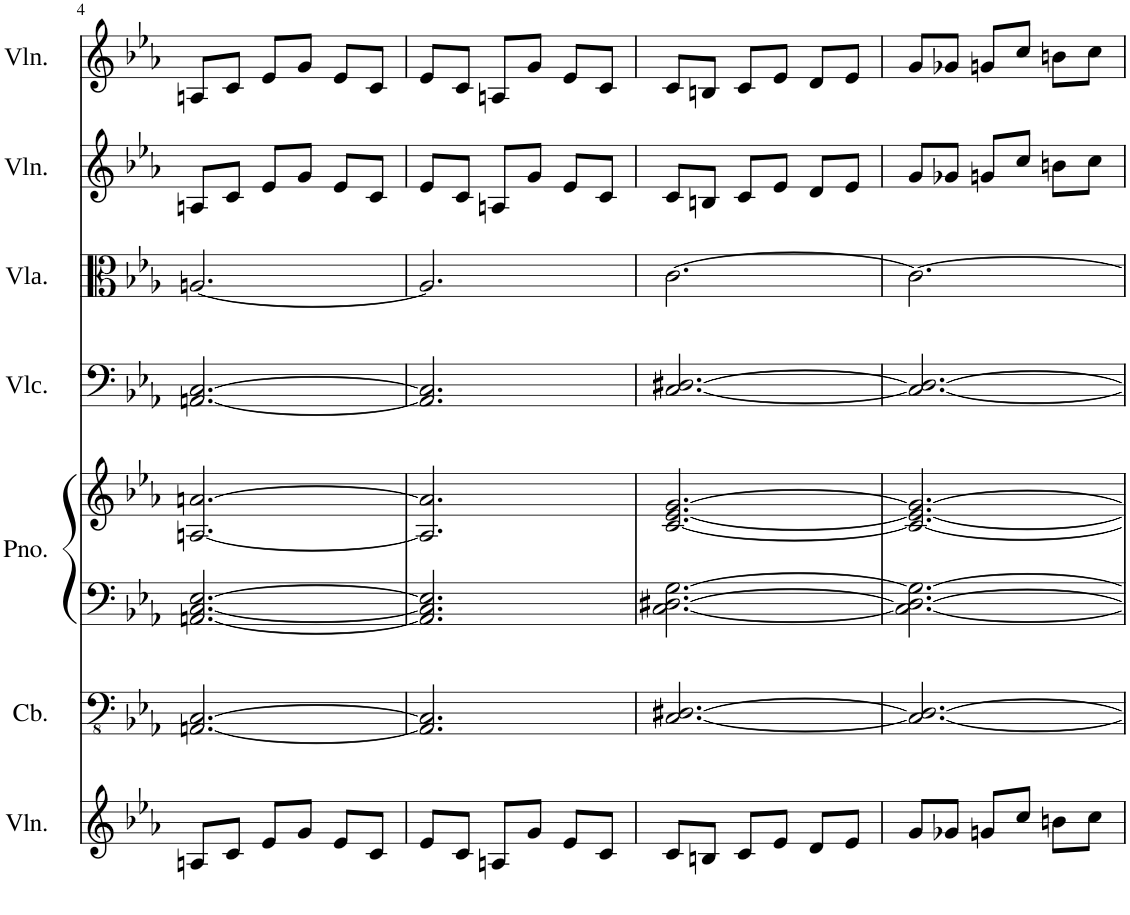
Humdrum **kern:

**kern	**kern	**kern	**kern	**kern	**kern	**kern	**kern
*part7	*part6	*part5	*part5	*part4	*part3	*part2	*part1
*staff8	*staff7	*staff6	*staff5	*staff4	*staff3	*staff2	*staff1
*I"Violin	*I"Contrabass	*I"Piano	*	*I"Violoncello	*I"Viola	*I"Violin	*I"Violin
*I'Vln.	*I'Cb.	*I'Pno.	*	*I'Vlc.	*I'Vla.	*I'Vln.	*I'Vln.
!!LO:PB:g=z
*clefG2	*clefFv4	*clefF4	*clefG2	*clefF4	*clefC3	*clefG2	*clefG2
*k[b-e-a-]	*k[b-e-a-]	*k[b-e-a-]	*k[b-e-a-]	*k[b-e-a-]	*k[b-e-a-]	*k[b-e-a-]	*k[b-e-a-]
*M3/4	*M3/4	*M3/4	*M3/4	*M3/4	*M3/4	*M3/4	*M3/4
=4	=4	=4	=4	=4	=4	=4	=4
8An/L	[2.AAAn/ [2.CC/	[2.AAn/ [2.C/ [2.E-/	[2.An/ [2.an/	[2.AAn/ [2.C/	[2.An/	8An/L	8An/L
8c/J	.	.	.	.	.	8c/J	8c/J
8e-/L	.	.	.	.	.	8e-/L	8e-/L
8g/J	.	.	.	.	.	8g/J	8g/J
8e-/L	.	.	.	.	.	8e-/L	8e-/L
8c/J	.	.	.	.	.	8c/J	8c/J
=5	=5	=5	=5	=5	=5	=5	=5
8e-/L	2.AAA/] 2.CC/]	2.AA/] 2.C/] 2.E-/]	2.A/] 2.a/]	2.AA/] 2.C/]	2.A/]	8e-/L	8e-/L
8c/J	.	.	.	.	.	8c/J	8c/J
8An/L	.	.	.	.	.	8An/L	8An/L
8g/J	.	.	.	.	.	8g/J	8g/J
8e-/L	.	.	.	.	.	8e-/L	8e-/L
8c/J	.	.	.	.	.	8c/J	8c/J
=6	=6	=6	=6	=6	=6	=6	=6
8c/L	[2.CC/ [2.DD#X/	[2.C\ [2.D#X\ [2.G\	[2.c/ [2.e-/ [2.g/	[2.C/ [2.D#X/	[2.c\	8c/L	8c/L
8Bn/J	.	.	.	.	.	8Bn/J	8Bn/J
8c/L	.	.	.	.	.	8c/L	8c/L
8e-/J	.	.	.	.	.	8e-/J	8e-/J
8d/L	.	.	.	.	.	8d/L	8d/L
8e-/J	.	.	.	.	.	8e-/J	8e-/J
=7	=7	=7	=7	=7	=7	=7	=7
8g/L	2.CC/_ 2.DD#/_	2.C\_ 2.D#\_ 2.G\_	2.c/_ 2.e-/_ 2.g/_	2.C/_ 2.D#/_	2.c\_	8g/L	8g/L
8g-X/J	.	.	.	.	.	8g-X/J	8g-X/J
8gn/L	.	.	.	.	.	8gn/L	8gn/L
8cc/J	.	.	.	.	.	8cc/J	8cc/J
8bn\L	.	.	.	.	.	8bn\L	8bn\L
8cc\J	.	.	.	.	.	8cc\J	8cc\J
=	=	=	=	=	=	=	=
*-	*-	*-	*-	*-	*-	*-	*-
